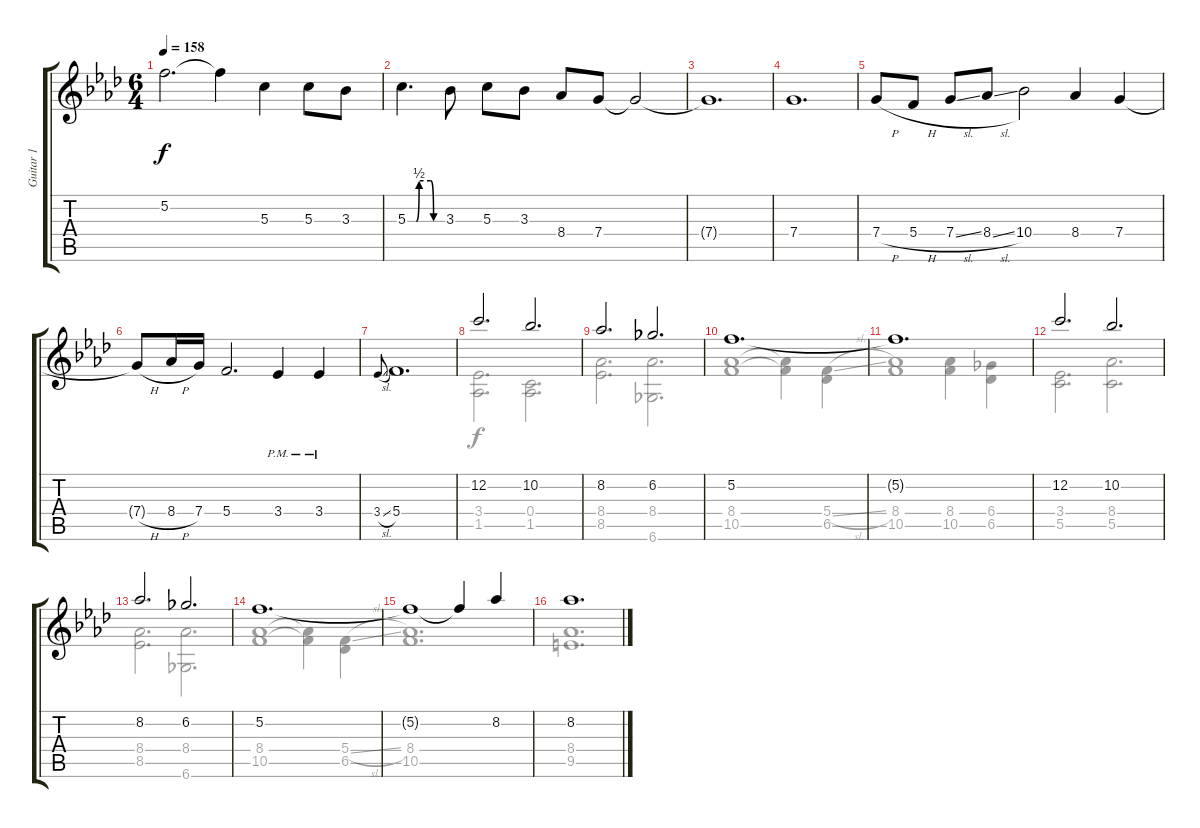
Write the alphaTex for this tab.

\track ("Guitar 1" "Guitar 1") {instrument distortionguitar}
\staff {score tabs}
\tuning (E4 C4 G3 C3 G2 C2) {hide}
\voice
\ts (6 4)
\tempo 158
\clef g2
\ks ab
5.2.2{d dy f} 5.2{t}.4 5.3.4 5.3.8 3.3.8 |
5.3{be (custom 0 0 15 0 20 2 40 2 45 0 60 0)}.4{d} 3.3.8 5.3.8 3.3.8 8.4.8 7.4.8 7.4{t}.2 |
7.4{t}.1{d} |
7.4.1{d} |
7.4{h}.8 5.4{h}.8 7.4{sl}.8 8.4{sl}.8 10.4.2 8.4.4 7.4.4 |
7.4{h t}.8 8.4{h}.16 7.4.16 5.4.2{d} 3.4{pm}.4 3.4{pm}.4 |
3.4{sl}.8{gr onbeat} 5.4.1{d} |
12.2.2{d} 10.2.2{d} |
8.2.2{d} 6.2.2{d} |
5.2.1{d} |
5.2{t}.1{d} |
12.2.2{d} 10.2.2{d} |
8.2.2{d} 6.2.2{d} |
5.2.1{d} |
5.2{t}.1 5.2{t}.4 8.2.4 |
8.2.1{d}
\voice
\clef g2
\ottava regular
\simile none
\ks ab
|
|
|
|
|
|
|
(3.4 1.5).2{d} (0.4 1.5).2{d} |
(8.4 8.5).2{d} (8.4 6.6).2{d} |
(8.4 10.5).1 (8.4{t} 10.5{t}).4 (5.4{sl} 6.5).4 |
(8.4 10.5).1 (8.4 10.5).4 (6.4 6.5).4 |
(3.4 5.5).2{d} (8.4 5.5).2{d} |
(8.4 8.5).2{d} (8.4 6.6).2{d} |
(8.4 10.5).1 (8.4{t} 10.5{t}).4 (5.4{sl} 6.5).4 |
(8.4 10.5).1{d} |
(8.4 9.5).1{d}
